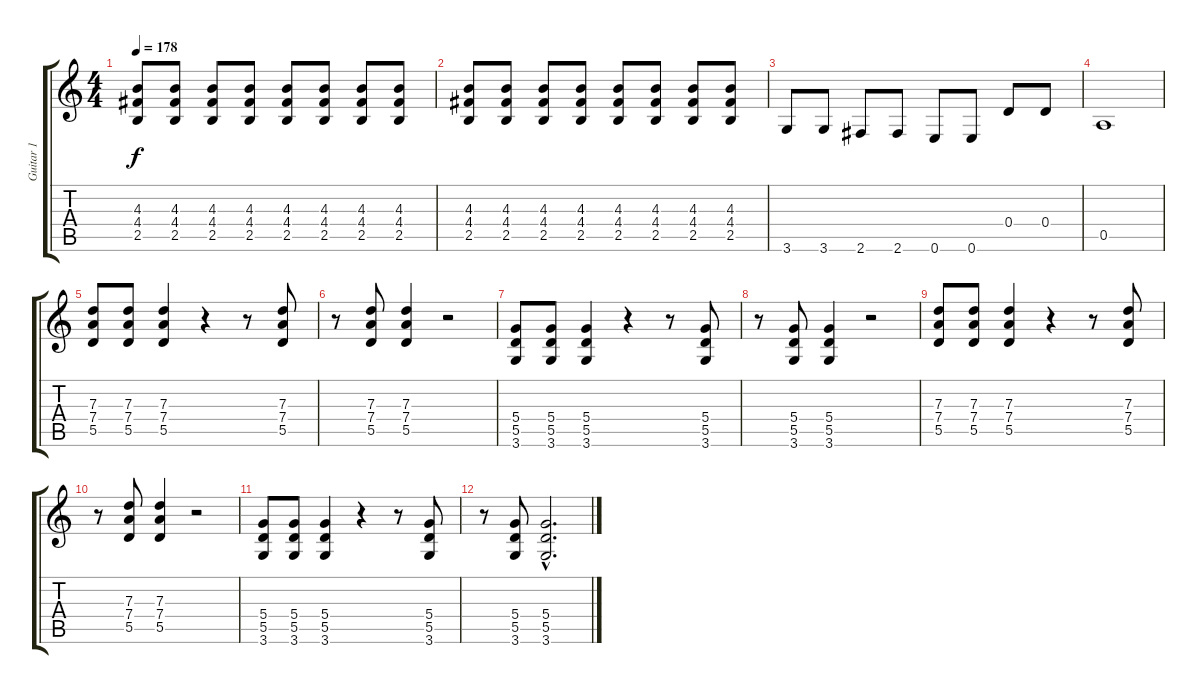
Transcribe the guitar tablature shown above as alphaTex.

\track ("Guitar 1" "Guitar 1") {instrument distortionguitar}
\staff {score tabs}
\tuning (E4 B3 G3 D3 A2 E2) {hide}
\ts (4 4)
\tempo 178
\clef g2
\ks c
(4.3 4.4 2.5).8{dy f} (4.3 4.4 2.5).8 (4.3 4.4 2.5).8 (4.3 4.4 2.5).8 (4.3 4.4 2.5).8 (4.3 4.4 2.5).8 (4.3 4.4 2.5).8 (4.3 4.4 2.5).8 |
(4.3 4.4 2.5).8 (4.3 4.4 2.5).8 (4.3 4.4 2.5).8 (4.3 4.4 2.5).8 (4.3 4.4 2.5).8 (4.3 4.4 2.5).8 (4.3 4.4 2.5).8 (4.3 4.4 2.5).8 |
3.6.8 3.6.8 2.6.8 2.6.8 0.6.8 0.6.8 0.4.8 0.4.8 |
0.5.1 |
(7.3 7.4 5.5).8 (7.3 7.4 5.5).8 (7.3 7.4 5.5).4 r.4 r.8 (7.3 7.4 5.5).8 |
r.8 (7.3 7.4 5.5).8 (7.3 7.4 5.5).4 r.2 |
(5.4 5.5 3.6).8 (5.4 5.5 3.6).8 (5.4 5.5 3.6).4 r.4 r.8 (5.4 5.5 3.6).8 |
r.8 (5.4 5.5 3.6).8 (5.4 5.5 3.6).4 r.2 |
(7.3 7.4 5.5).8 (7.3 7.4 5.5).8 (7.3 7.4 5.5).4 r.4 r.8 (7.3 7.4 5.5).8 |
r.8 (7.3 7.4 5.5).8 (7.3 7.4 5.5).4 r.2 |
(5.4 5.5 3.6).8 (5.4 5.5 3.6).8 (5.4 5.5 3.6).4 r.4 r.8 (5.4 5.5 3.6).8 |
r.8 (5.4 5.5 3.6).8 (5.4{hac} 5.5{hac} 3.6{hac}).2{d}
